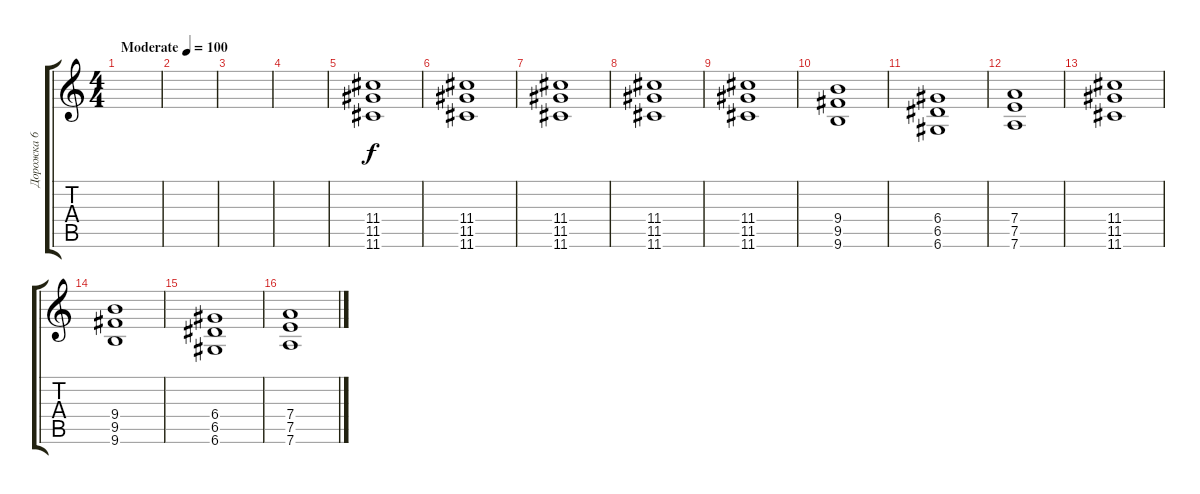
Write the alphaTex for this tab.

\track ("Дорожка 6" "Дорожка 6") {instrument distortionguitar}
\staff {score tabs}
\tuning (E4 B3 G3 D3 A2 D2) {hide}
\ts (4 4)
\tempo (100 "Moderate")
\clef g2
\ks c
|
|
|
|
(11.4 11.5 11.6).1 |
(11.4 11.5 11.6).1 |
(11.4 11.5 11.6).1 |
(11.4 11.5 11.6).1 |
(11.4 11.5 11.6).1{dy f} |
(9.4 9.5 9.6).1 |
(6.4 6.5 6.6).1 |
(7.4 7.5 7.6).1 |
(11.4 11.5 11.6).1 |
(9.4 9.5 9.6).1 |
(6.4 6.5 6.6).1 |
(7.4 7.5 7.6).1
